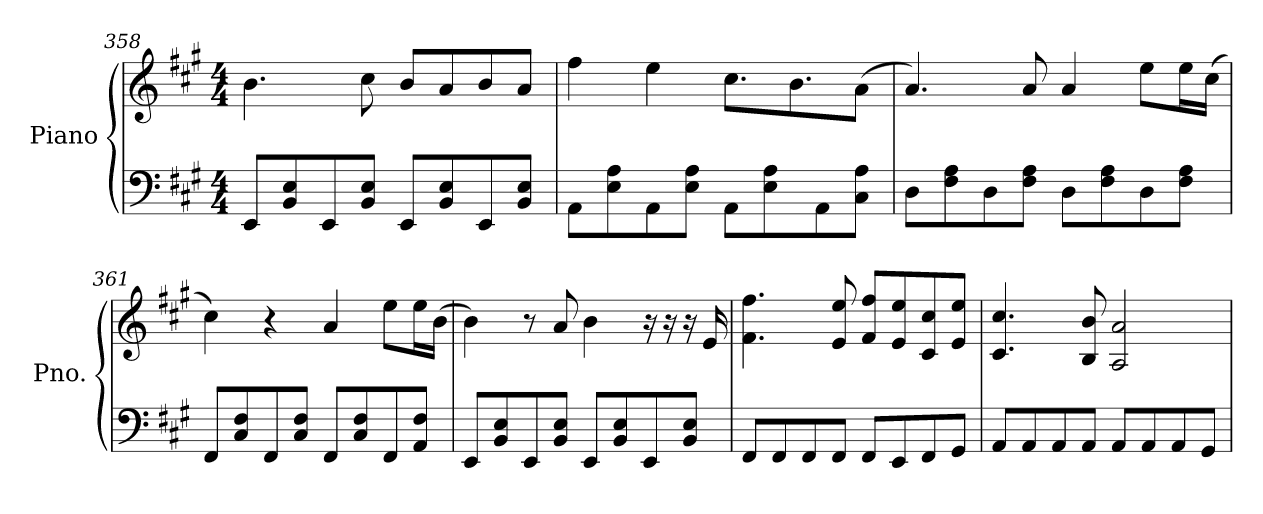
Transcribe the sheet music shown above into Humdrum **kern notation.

**kern	**kern
*part1	*part1
*staff2	*staff1
*I"Piano	*
*I'Pno.	*
*clefF4	*clefG2
*k[f#c#g#]	*k[f#c#g#]
*M4/4	*M4/4
=358	=358
8EE/L	4.b\
8BB/ 8E/	.
8EE/	.
8BB/ 8E/J	8cc#\
8EE/L	8b/L
8BB/ 8E/	8a/
8EE/	8b/
8BB/ 8E/J	8a/J
!!LO:LB:g=z
=359	=359
8AA\L	4ff#\
8E\ 8A\	.
8AA\	4ee\
8E\ 8A\J	.
8AA\L	8.cc#\L
8E\ 8A\	.
.	8.b\
8AA\	.
8C#\ 8A\J	(8a\J
=360	=360
8D\L	4.a/)
8F#\ 8A\	.
8D\	.
8F#\ 8A\J	8a/
8D\L	4a/
8F#\ 8A\	.
8D\	8ee\L
8F#\ 8A\J	16ee\L
.	(16cc#\JJ
=361	=361
8FF#/L	4cc#\)
8C#/ 8F#/	.
8FF#/	4r
8C#/ 8F#/J	.
8FF#/L	4a/
8C#/ 8F#/	.
8FF#/	8ee\L
8AA/ 8F#/J	16ee\L
.	(16b\JJ
=362	=362
8EE/L	4b\)
8BB/ 8E/	.
8EE/	8r
8BB/ 8E/J	8a/
8EE/L	4b\
8BB/ 8E/	.
8EE/	16r
.	16r
8BB/ 8E/J	16r
.	16e/
!!LO:PB:g=z
=363	=363
8FF#/L	4.f#\ 4.ff#\
8FF#/	.
8FF#/	.
8FF#/J	8e/ 8ee/
8FF#/L	8f#/ 8ff#/L
8EE/	8e/ 8ee/
8FF#/	8c#/ 8cc#/
8GG#/J	8e/ 8ee/J
=364	=364
8AA/L	4.c#/ 4.cc#/
8AA/	.
8AA/	.
8AA/J	8B/ 8b/
8AA/L	2A/ 2a/
8AA/	.
8AA/	.
8GG#/J	.
=	=
*-	*-
